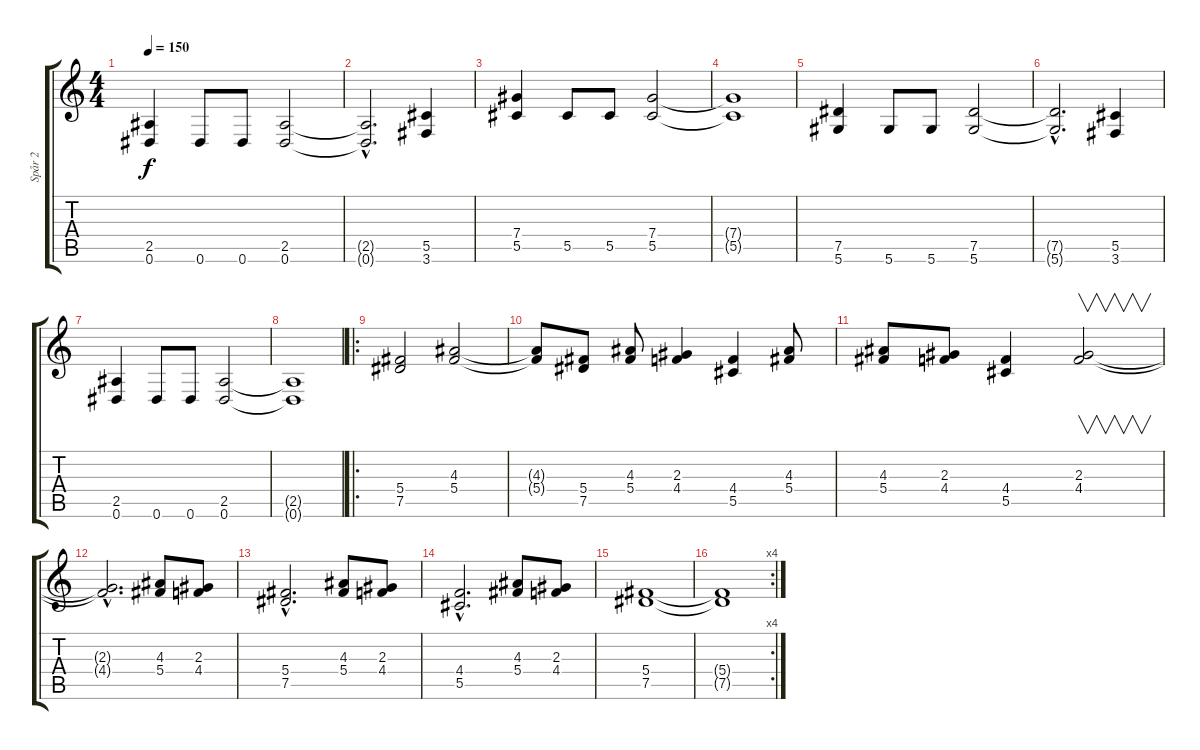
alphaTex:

\track ("Spår 2" "Spår 2") {instrument acousticguitarsteel}
\staff {score tabs}
\tuning (Eb4 Bb3 Gb3 Db3 Ab2 Eb2) {hide}
\ts (4 4)
\tempo 150
\clef g2
\ks c
(2.5 0.6).4{dy f} 0.6.8 0.6.8 (2.5 0.6).2 |
(2.5{hac t} 0.6{hac t}).2{d} (5.5 3.6).4 |
(7.4 5.5).4 5.5.8 5.5.8 (7.4 5.5).2 |
(7.4{t} 5.5{t}).1 |
(7.5 5.6).4 5.6.8 5.6.8 (7.5 5.6).2 |
(7.5{hac t} 5.6{hac t}).2{d} (5.5 3.6).4 |
(2.5 0.6).4 0.6.8 0.6.8 (2.5 0.6).2 |
(2.5{t} 0.6{t}).1 |
\ro
(5.4 7.5).2 (4.3 5.4).2 |
(4.3{t} 5.4{t}).8 (5.4 7.5).8 (4.3 5.4).8 (2.3 4.4).4 (4.4 5.5).4 (4.3 5.4).8 |
(4.3 5.4).8 (2.3 4.4).8 (4.4 5.5).4 (2.3 4.4).2{v} |
(2.3{hac t} 4.4{hac t}).2{d} (4.3 5.4).8 (2.3 4.4).8 |
(5.4{hac} 7.5{hac}).2{d} (4.3 5.4).8 (2.3 4.4).8 |
(4.4{hac} 5.5{hac}).2{d} (4.3 5.4).8 (2.3 4.4).8 |
(5.4 7.5).1 |
\rc 4
(5.4{t} 7.5{t}).1
